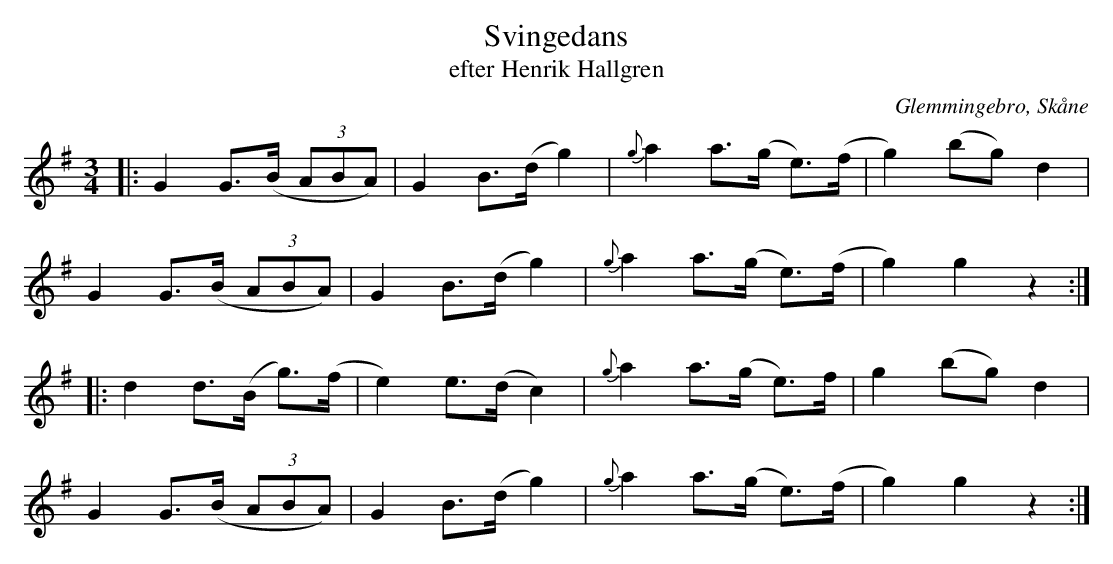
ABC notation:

X:1
T:Svingedans
T:efter Henrik Hallgren
O:Glemmingebro, Skåne
M:3/4
L:1/8
K:G
|: G2 G>(B (3ABA) | G2 B>(d g2) | {g}a2 a>(g e)>(f | g2) (bg) d2 |
G2 G>(B (3ABA) | G2 B>(d g2) | {g}a2 a>(g e)>(f | g2) g2 z2 :|
|: d2 d>(B g)>(f | e2) e>(d c2) | {g}a2 a>(g e)>f | g2 (bg) d2 |
G2 G>(B (3ABA) | G2 B>(d g2) | {g}a2 a>(g e)>(f | g2) g2 z2 :|
